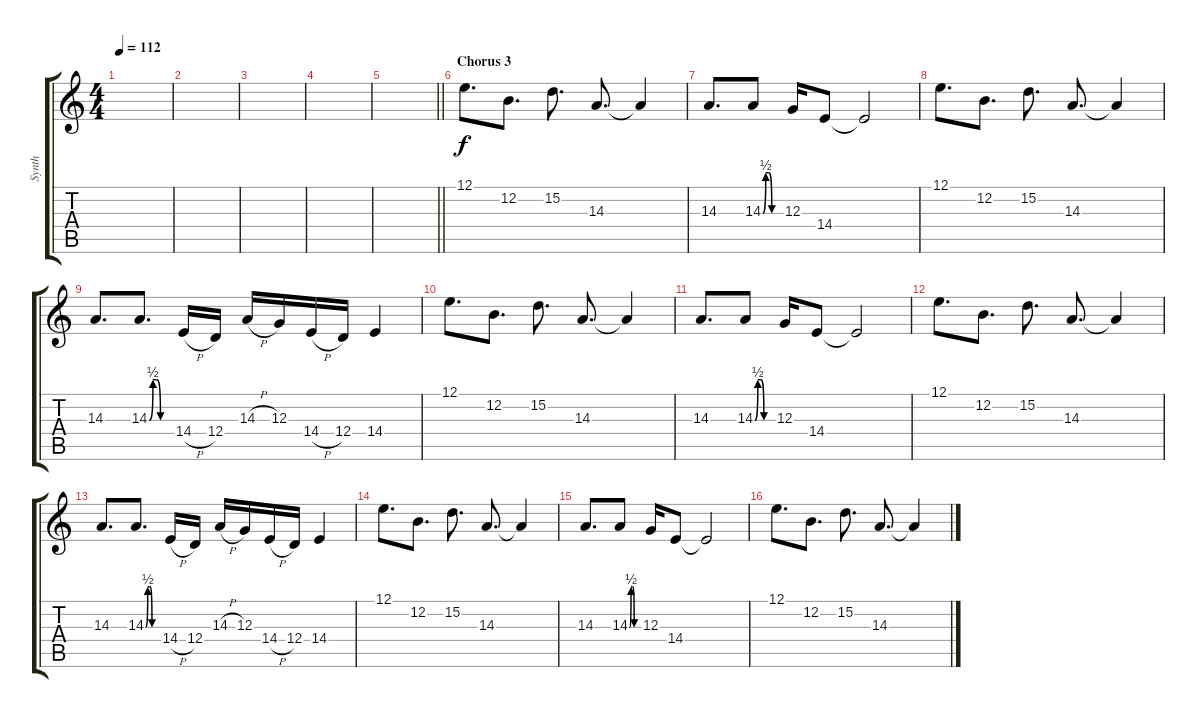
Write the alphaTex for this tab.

\track ("Synth" "Synth") {instrument lead2sawtooth}
\staff {score tabs}
\tuning (E4 B3 G3 D3 A2 E2) {hide}
\ts (4 4)
\tempo 112
\clef g2
\ks c
|
|
|
|
\barLineRight lightlight
|
\section ("" "Chorus 3")
12.1.8{d} 12.2.8{d} 15.2.8{d} 14.3.8{d} 14.3{t}.4 |
14.3.8{d} 14.3{be (custom 0 0 10 2 20 2 30 0 60 0)}.8 12.3.16 14.4.8 14.4{t}.2 |
12.1.8{d} 12.2.8{d} 15.2.8{d} 14.3.8{d} 14.3{t}.4 |
14.3.8{d} 14.3{be (custom 0 0 10 2 20 2 30 0 60 0)}.8{d} 14.4{h}.16 12.4.16 14.3{h}.16 12.3.16 14.4{h}.16 12.4.16 14.4.4 |
12.1.8{d} 12.2.8{d} 15.2.8{d} 14.3.8{d} 14.3{t}.4 |
14.3.8{d} 14.3{be (custom 0 0 10 2 20 2 30 0 60 0)}.8 12.3.16 14.4.8 14.4{t}.2 |
12.1.8{d} 12.2.8{d} 15.2.8{d} 14.3.8{d} 14.3{t}.4 |
14.3.8{d} 14.3{be (custom 0 0 10 2 20 2 30 0 60 0)}.8{d} 14.4{h}.16 12.4.16 14.3{h}.16 12.3.16 14.4{h}.16 12.4.16 14.4.4 |
12.1.8{d} 12.2.8{d} 15.2.8{d} 14.3.8{d} 14.3{t}.4 |
14.3.8{d} 14.3{be (custom 0 0 10 2 20 2 30 0 60 0)}.8 12.3.16 14.4.8 14.4{t}.2 |
12.1.8{d} 12.2.8{d} 15.2.8{d} 14.3.8{d} 14.3{t}.4
